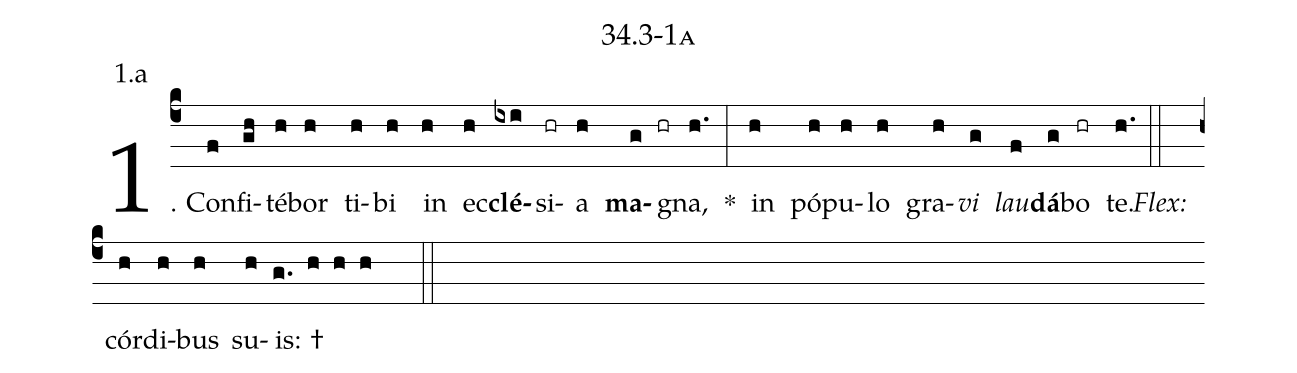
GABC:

name: 34.3-1a;
annotation: 1.a;
%%
(c4)1. Con(f)fi(gh)té(h)bor(h) ti(h)bi(h) in(h) ec(h)<b>clé</b>(ixi)si(hr)a(h) <b>ma</b>(g hr)gna,(h.) *(:) in(h) pó(h)pu(h)lo(h) gra(h)<i>vi</i>(g) <i>lau</i>(f)<b>dá</b>(g)bo(hr) te.(h.) (::)
<i>Flex:</i>()  cór(h)di(h)bus(h) su(h)is: †(g. h h h  ::)

%E(h) u(h) o(g) u(f) a(g) e.(h.) (::)
